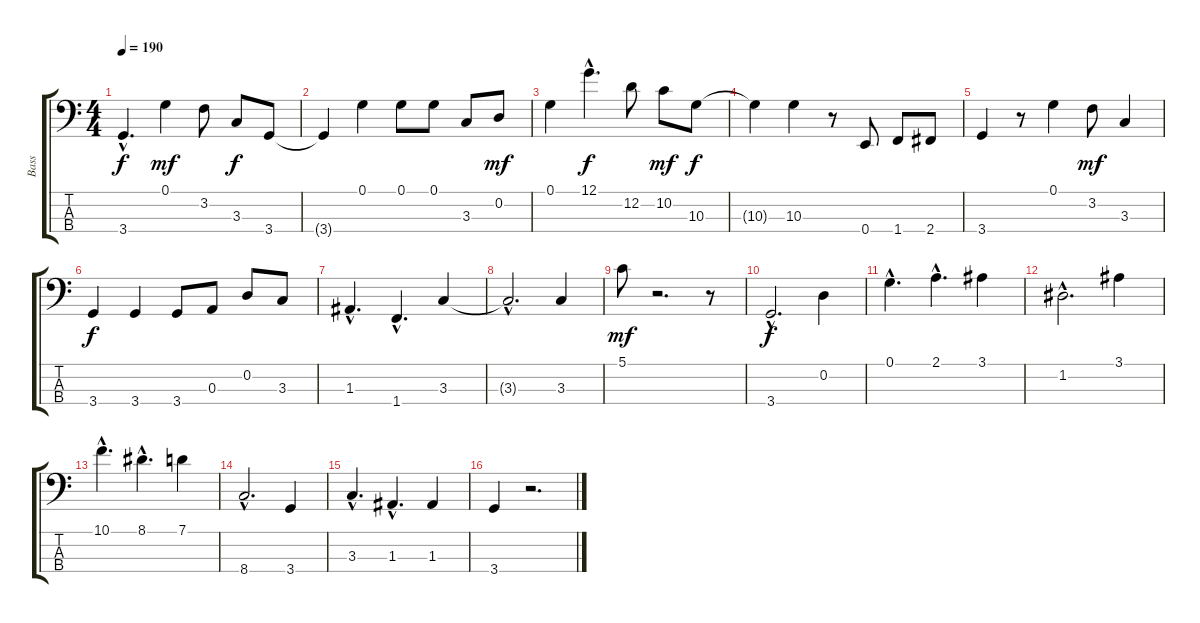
\track ("Bass" "Bass") {instrument electricbassfinger}
\staff {score tabs}
\tuning (G2 D2 A1 E1) {hide}
\ts (4 4)
\tempo 190
\clef f4
\ks c
3.4{hac}.4{d dy f} 0.1.4{dy mf} 3.2.8 3.3.8{dy f} 3.4.8 |
3.4{t}.4 0.1.4 0.1.8 0.1.8 3.3.8 0.2.8{dy mf} |
0.1.4 12.1{hac}.4{d dy f} 12.2.8 10.2.8{dy mf} 10.3.8{dy f} |
10.3{t}.4 10.3.4 r.8 0.4.8 1.4.8 2.4.8 |
3.4.4 r.8 0.1.4 3.2.8{dy mf} 3.3.4 |
3.4.4{dy f} 3.4.4 3.4.8 0.3.8 0.2.8 3.3.8 |
1.3{hac}.4{d} 1.4{hac}.4{d} 3.3.4 |
3.3{hac t}.2{d} 3.3.4 |
5.1.8{dy mf} r.2{d} r.8 |
3.4{hac}.2{d dy f} 0.2.4 |
0.1{hac}.4{d} 2.1{hac}.4{d} 3.1.4 |
1.2{hac}.2{d} 3.1.4 |
10.1{hac}.4{d} 8.1{hac}.4{d} 7.1.4 |
8.4{hac}.2{d} 3.4.4 |
3.3{hac}.4{d} 1.3{hac}.4{d} 1.3.4 |
3.4.4 r.2{d}
